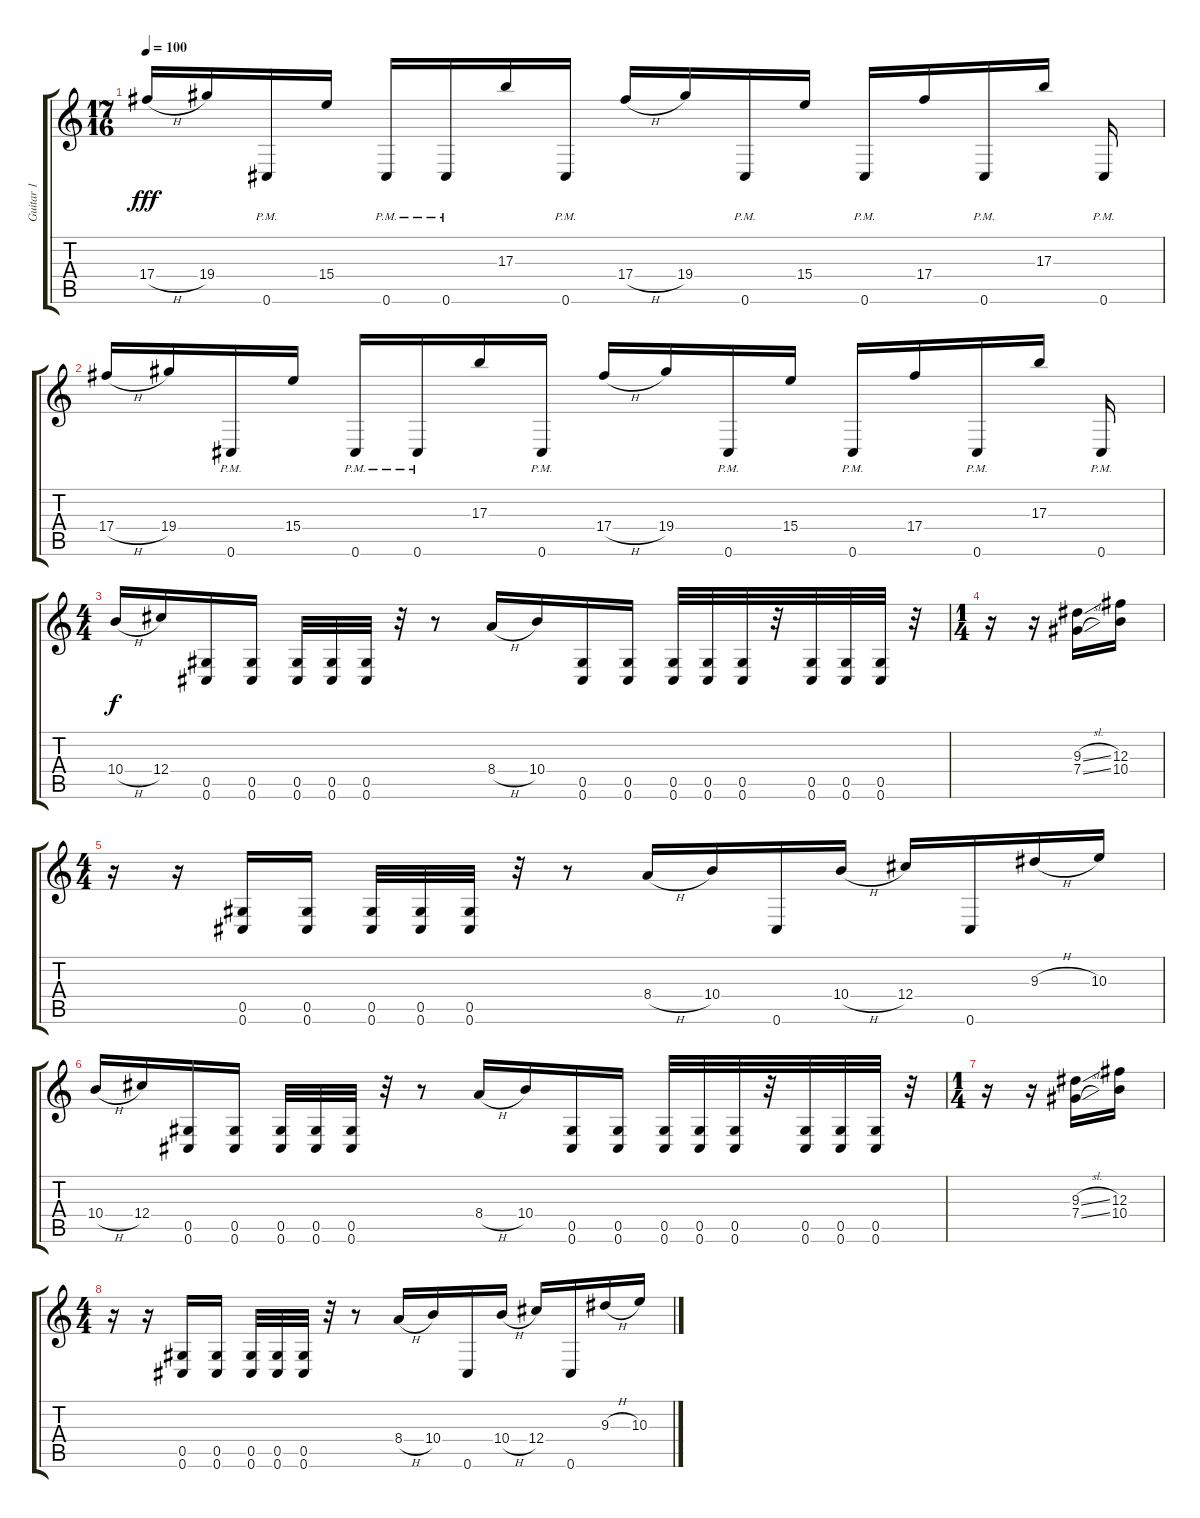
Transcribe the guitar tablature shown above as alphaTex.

\track ("Guitar 1" "Guitar 1") {instrument distortionguitar}
\staff {score tabs}
\tuning (Eb4 Bb3 Gb3 Db3 Ab2 Db2) {hide}
\ts (17 16)
\tempo 100
\clef g2
\ks c
17.4{h}.16{dy fff beam merge} 19.4.16{beam merge} 0.6{pm}.16{beam merge} 15.4.16 0.6{pm}.16{beam merge} 0.6{pm}.16{beam merge} 17.3.16{beam merge} 0.6{pm}.16 17.4{h}.16{beam merge} 19.4.16{beam merge} 0.6{pm}.16{beam merge} 15.4.16 0.6{pm}.16{beam merge} 17.4.16{beam merge} 0.6{pm}.16{beam merge} 17.3.16 0.6{pm}.16 |
17.4{h}.16{beam merge} 19.4.16{beam merge} 0.6{pm}.16{beam merge} 15.4.16 0.6{pm}.16{beam merge} 0.6{pm}.16{beam merge} 17.3.16{beam merge} 0.6{pm}.16 17.4{h}.16{beam merge} 19.4.16{beam merge} 0.6{pm}.16{beam merge} 15.4.16 0.6{pm}.16{beam merge} 17.4.16{beam merge} 0.6{pm}.16{beam merge} 17.3.16 0.6{pm}.16 |
\ts (4 4)
10.4{h}.16{dy f} 12.4.16 (0.5 0.6).16 (0.5 0.6).16 (0.5 0.6).32 (0.5 0.6).32 (0.5 0.6).32 r.32 r.8 8.4{h}.16 10.4.16 (0.5 0.6).16 (0.5 0.6).16 (0.5 0.6).32 (0.5 0.6).32 (0.5 0.6).32 r.32 (0.5 0.6).32 (0.5 0.6).32 (0.5 0.6).32 r.32 |
\ts (1 4)
r.16 r.16 (9.3{sl} 7.4{sl}).16 (12.3 10.4).16 |
\ts (4 4)
r.16 r.16 (0.5 0.6).16 (0.5 0.6).16 (0.5 0.6).32 (0.5 0.6).32 (0.5 0.6).32 r.32 r.8 8.4{h}.16 10.4.16 0.6.16 10.4{h}.16 12.4.16 0.6.16 9.3{h}.16 10.3.16 |
10.4{h}.16 12.4.16 (0.5 0.6).16 (0.5 0.6).16 (0.5 0.6).32 (0.5 0.6).32 (0.5 0.6).32 r.32 r.8 8.4{h}.16 10.4.16 (0.5 0.6).16 (0.5 0.6).16 (0.5 0.6).32 (0.5 0.6).32 (0.5 0.6).32 r.32 (0.5 0.6).32 (0.5 0.6).32 (0.5 0.6).32 r.32 |
\ts (1 4)
r.16 r.16 (9.3{sl} 7.4{sl}).16 (12.3 10.4).16 |
\ts (4 4)
r.16 r.16 (0.5 0.6).16 (0.5 0.6).16 (0.5 0.6).32 (0.5 0.6).32 (0.5 0.6).32 r.32 r.8 8.4{h}.16 10.4.16 0.6.16 10.4{h}.16 12.4.16 0.6.16 9.3{h}.16 10.3.16
